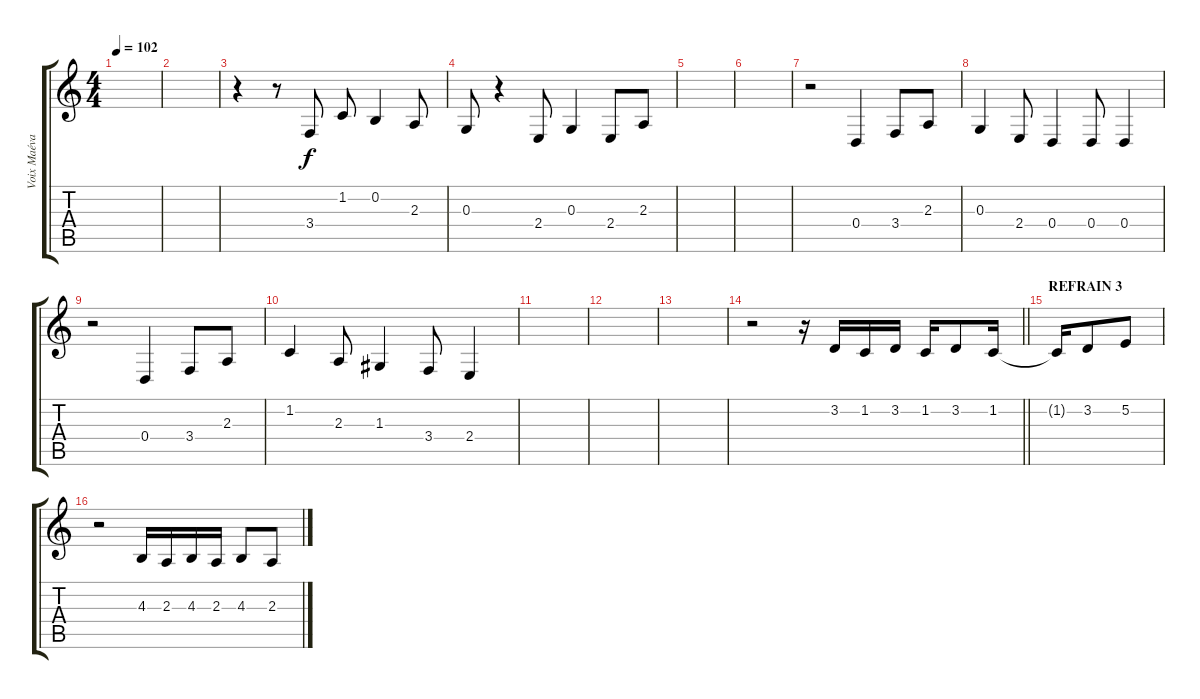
\track ("Voix Maéva" "Voix Maéva") {instrument englishhorn}
\staff {score tabs}
\tuning (E4 B3 G3 D3 A2 E2) {hide}
\ts (4 4)
\tempo 102
\clef g2
\ks c
|
|
r.4 r.8 3.4.8 1.2.8 0.2.4 2.3.8 |
0.3.8 r.4 2.4.8 0.3.4 2.4.8 2.3.8 |
|
|
r.2 0.4.4 3.4.8 2.3.8 |
0.3.4 2.4.8 0.4.4 0.4.8 0.4.4 |
r.2 0.4.4 3.4.8 2.3.8 |
1.2.4 2.3.8 1.3.4 3.4.8 2.4.4 |
|
|
|
\barLineRight lightlight
r.2 r.16 3.2.16 1.2.16 3.2.16 1.2.16 3.2.8 1.2.16 |
\section ("" "REFRAIN 3")
1.2{t}.16 3.2.8 5.2.8 |
r.2 4.3.16 2.3.16 4.3.16 2.3.16 4.3.8 2.3.8
